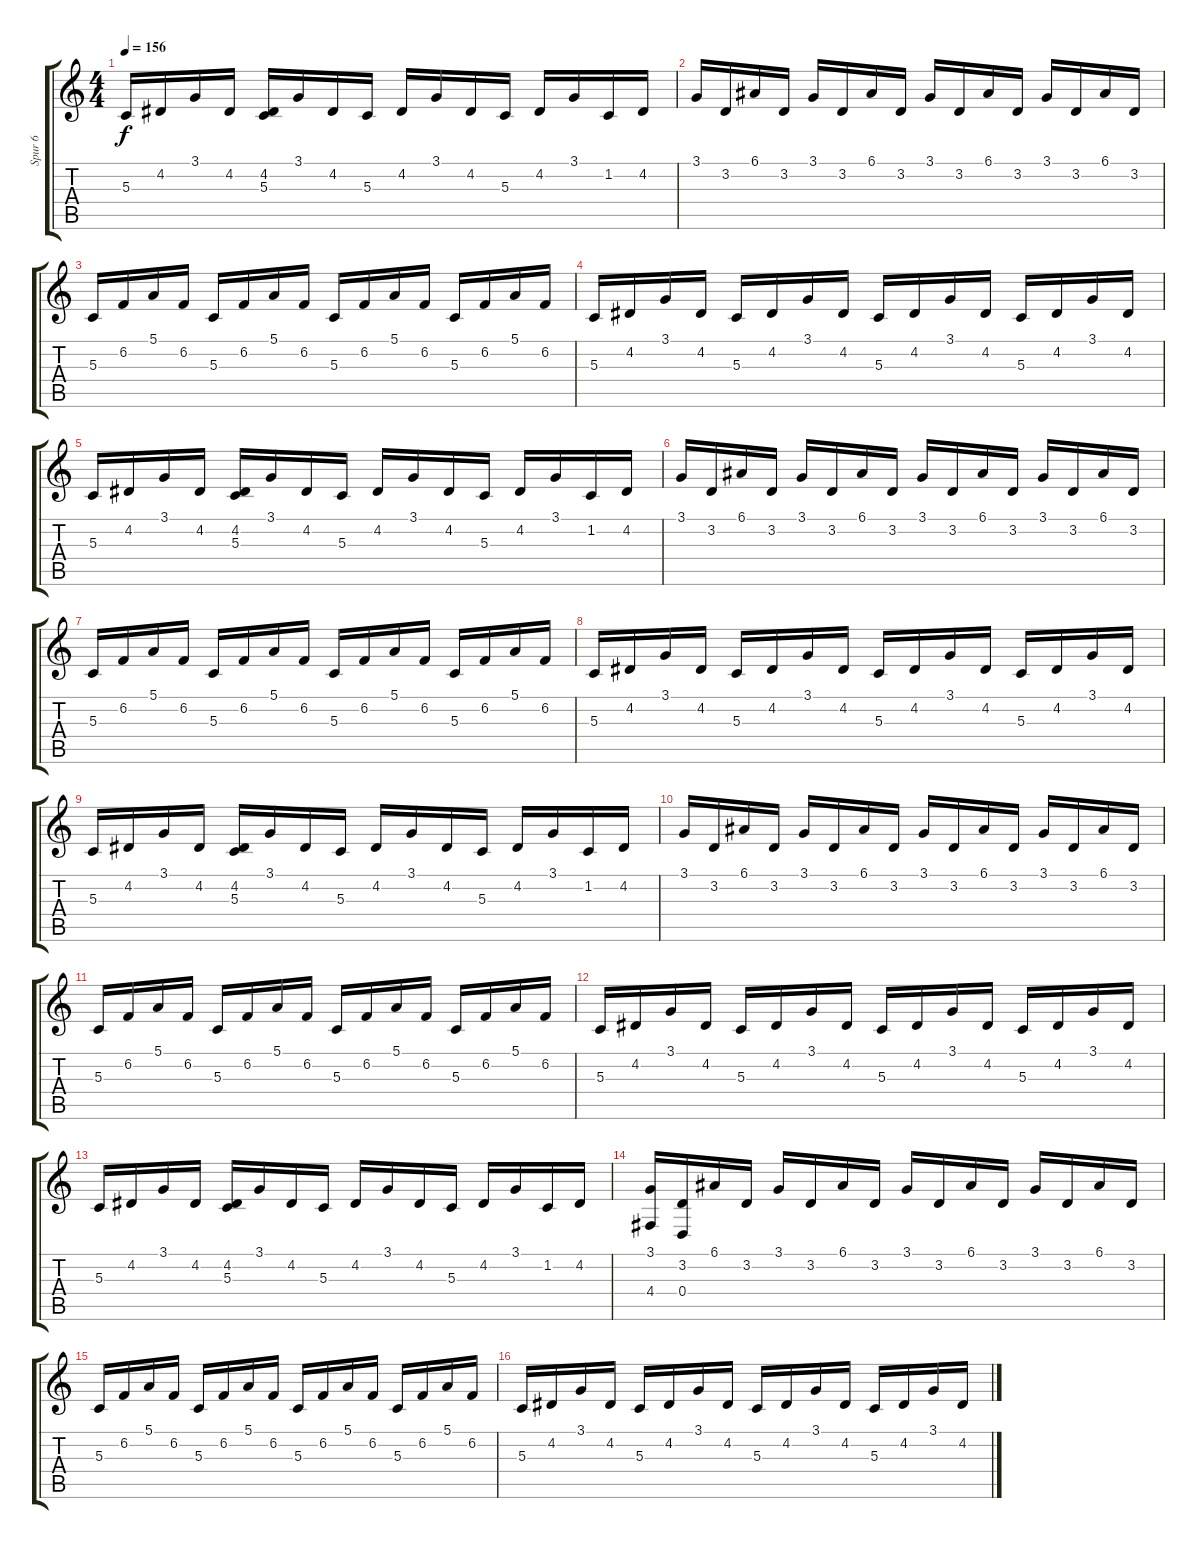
\track ("Spur 6" "Spur 6") {instrument lead1square}
\staff {score tabs}
\tuning (E4 B3 G3 D3 A2 E2) {hide}
\ts (4 4)
\tempo 156
\clef g2
\ks c
5.3.16{dy f} 4.2.16 3.1.16 4.2.16 (4.2 5.3).16 3.1.16 4.2.16 5.3.16 4.2.16 3.1.16 4.2.16 5.3.16 4.2.16 3.1.16 1.2.16 4.2.16 |
3.1.16 3.2.16 6.1.16 3.2.16 3.1.16 3.2.16 6.1.16 3.2.16 3.1.16 3.2.16 6.1.16 3.2.16 3.1.16 3.2.16 6.1.16 3.2.16 |
5.3.16 6.2.16 5.1.16 6.2.16 5.3.16 6.2.16 5.1.16 6.2.16 5.3.16 6.2.16 5.1.16 6.2.16 5.3.16 6.2.16 5.1.16 6.2.16 |
5.3.16 4.2.16 3.1.16 4.2.16 5.3.16 4.2.16 3.1.16 4.2.16 5.3.16 4.2.16 3.1.16 4.2.16 5.3.16 4.2.16 3.1.16 4.2.16 |
5.3.16 4.2.16 3.1.16 4.2.16 (4.2 5.3).16 3.1.16 4.2.16 5.3.16 4.2.16 3.1.16 4.2.16 5.3.16 4.2.16 3.1.16 1.2.16 4.2.16 |
3.1.16 3.2.16 6.1.16 3.2.16 3.1.16 3.2.16 6.1.16 3.2.16 3.1.16 3.2.16 6.1.16 3.2.16 3.1.16 3.2.16 6.1.16 3.2.16 |
5.3.16 6.2.16 5.1.16 6.2.16 5.3.16 6.2.16 5.1.16 6.2.16 5.3.16 6.2.16 5.1.16 6.2.16 5.3.16 6.2.16 5.1.16 6.2.16 |
5.3.16 4.2.16 3.1.16 4.2.16 5.3.16 4.2.16 3.1.16 4.2.16 5.3.16 4.2.16 3.1.16 4.2.16 5.3.16 4.2.16 3.1.16 4.2.16 |
5.3.16 4.2.16 3.1.16 4.2.16 (4.2 5.3).16 3.1.16 4.2.16 5.3.16 4.2.16 3.1.16 4.2.16 5.3.16 4.2.16 3.1.16 1.2.16 4.2.16 |
3.1.16 3.2.16 6.1.16 3.2.16 3.1.16 3.2.16 6.1.16 3.2.16 3.1.16 3.2.16 6.1.16 3.2.16 3.1.16 3.2.16 6.1.16 3.2.16 |
5.3.16 6.2.16 5.1.16 6.2.16 5.3.16 6.2.16 5.1.16 6.2.16 5.3.16 6.2.16 5.1.16 6.2.16 5.3.16 6.2.16 5.1.16 6.2.16 |
5.3.16 4.2.16 3.1.16 4.2.16 5.3.16 4.2.16 3.1.16 4.2.16 5.3.16 4.2.16 3.1.16 4.2.16 5.3.16 4.2.16 3.1.16 4.2.16 |
5.3.16 4.2.16 3.1.16 4.2.16 (4.2 5.3).16 3.1.16 4.2.16 5.3.16 4.2.16 3.1.16 4.2.16 5.3.16 4.2.16 3.1.16 1.2.16 4.2.16 |
(3.1 4.4).16 (3.2 0.4).16 6.1.16 3.2.16 3.1.16 3.2.16 6.1.16 3.2.16 3.1.16 3.2.16 6.1.16 3.2.16 3.1.16 3.2.16 6.1.16 3.2.16 |
5.3.16 6.2.16 5.1.16 6.2.16 5.3.16 6.2.16 5.1.16 6.2.16 5.3.16 6.2.16 5.1.16 6.2.16 5.3.16 6.2.16 5.1.16 6.2.16 |
5.3.16 4.2.16 3.1.16 4.2.16 5.3.16 4.2.16 3.1.16 4.2.16 5.3.16 4.2.16 3.1.16 4.2.16 5.3.16 4.2.16 3.1.16 4.2.16
